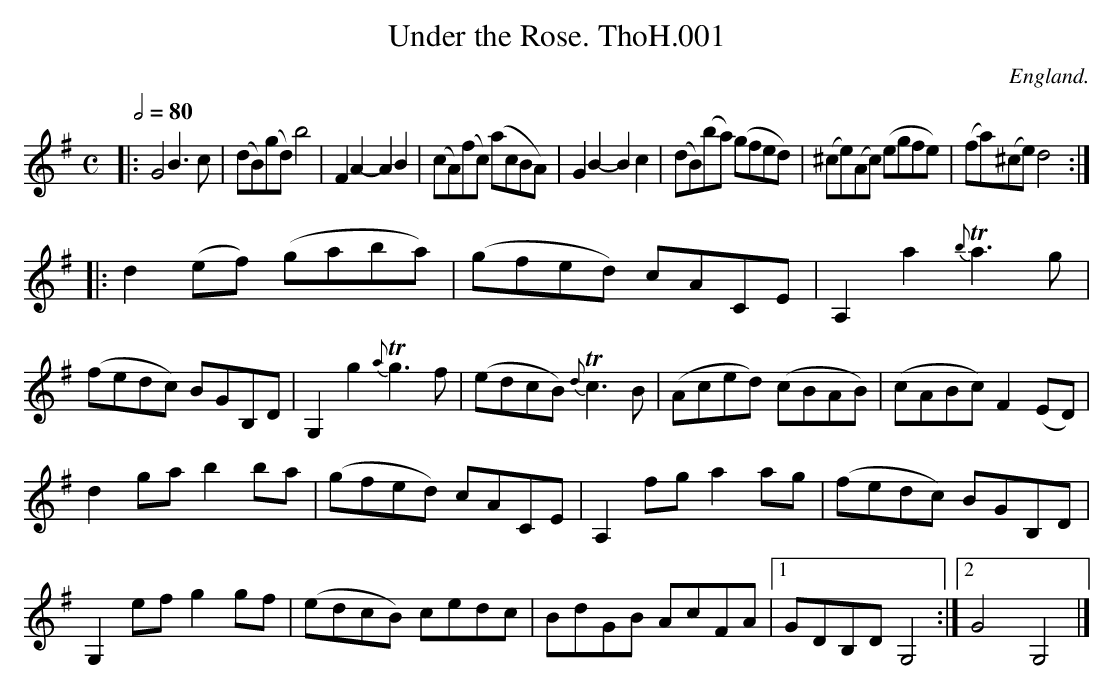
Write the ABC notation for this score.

X:1
T:Under the Rose. ThoH.001
Q:1/2=80
M:C
L:1/8
O:England.
K:G
|:G4B3c|(dB)(gd)B'4|F2 A2-A2 B2|(cA)(fc) (acBA)|G2B2-B2c2|(dB)(ba) (gfed)|(^ce)(Ac) (egfe)|(fa)(^ce)d4:|
|:d2(ef) (gaba)|(gfed) cACE|A,2a2{b}Ta3g|(fedc) BGB,D|G,2g2{a}Tg3f|(edcB) {d}Tc3B|(Aced) (cBAB)|(cABc)F2(ED)|
d2ga b2ba|(gfed) cACE|A,2fga2ag|(fedc) BGB,D|G,2efg2gf|(edcB) cedc|BdGB AcFA|1GDB,DG,4:|2G4G,4|]
